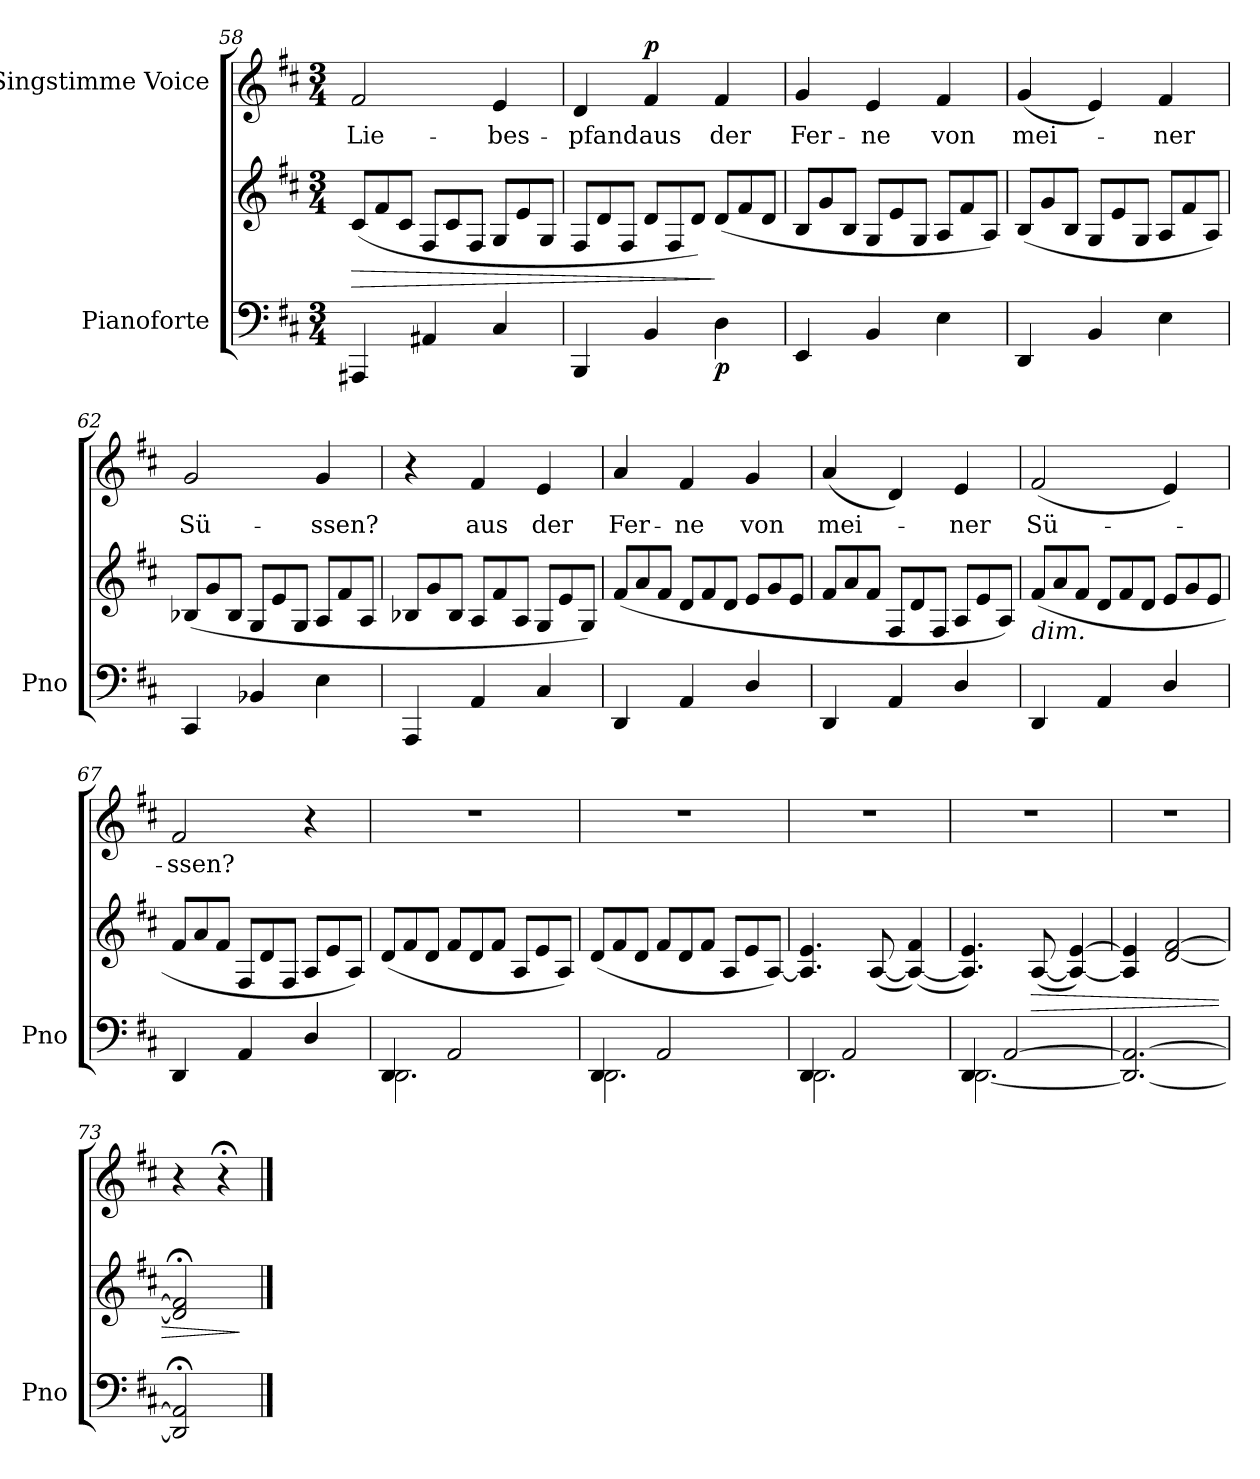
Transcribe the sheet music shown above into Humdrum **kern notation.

**kern	**kern	**dynam	**kern	**text	**dynam
*part2	*part2	*part2	*part1	*part1	*part1
*staff3	*staff2	*staff2/3	*staff1	*staff1	*staff1
*I"Pianoforte	*	*	*I"Singstimme Voice	*	*
*I'Pno	*	*	*	*	*
*clefF4	*clefG2	*	*clefG2	*	*
*k[f#c#]	*k[f#c#]	*	*k[f#c#]	*	*
*M3/4	*M3/4	*	*M3/4	*	*
*	*Xtuplet	*	*	*	*
=58	=58	=58	=58	=58	=58
!	!	!LO:HP:b	!	!	!
4AAA#X/	(12c#/L	>	2f#/	Lie-	.
.	12f#/	.	.	.	.
.	12c#/J	.	.	.	.
4AA#X/	12F#/L	.	.	.	.
.	12c#/	.	.	.	.
.	12F#/J	.	.	.	.
4C#/	12G/L	.	4e/	-bes-	.
.	12e/	.	.	.	.
.	12G/J	.	.	.	.
=59	=59	=59	=59	=59	=59
4BBB/	12F#/L	.	4d/	-pfand	.
.	12d/	.	.	.	.
.	12F#/J	.	.	.	.
!	!	!	!	!	!LO:DY:b
4BB/	12d/L	.	4f#/	aus	p
.	12F#/	.	.	.	.
.	12d/J)	.	.	.	.
!	!	!LO:DY:n=1:b=2	!	!	!
4D\	(12d/L	] p	4f#/	der	.
.	12f#/	.	.	.	.
.	12d/J	.	.	.	.
=60	=60	=60	=60	=60	=60
4EE/	12B/L	.	4g/	Fer-	.
.	12g/	.	.	.	.
.	12B/J	.	.	.	.
4BB/	12G/L	.	4e/	-ne	.
.	12e/	.	.	.	.
.	12G/J	.	.	.	.
4E\	12A/L	.	4f#/	von	.
.	12f#/	.	.	.	.
.	12A/J)	.	.	.	.
=61	=61	=61	=61	=61	=61
4DD/	(12B/L	.	(4g/	mei-	.
.	12g/	.	.	.	.
.	12B/J	.	.	.	.
4BB/	12G/L	.	4e/)	.	.
.	12e/	.	.	.	.
.	12G/J	.	.	.	.
4E\	12A/L	.	4f#/	-ner	.
.	12f#/	.	.	.	.
.	12A/J)	.	.	.	.
=62	=62	=62	=62	=62	=62
4CC#/	(12B-X/L	.	2g/	Sü-	.
.	12g/	.	.	.	.
.	12B-/J	.	.	.	.
4BB-X/	12G/L	.	.	.	.
.	12e/	.	.	.	.
.	12G/J	.	.	.	.
4E\	12A/L	.	4g/	-ssen?	.
.	12f#/	.	.	.	.
.	12A/J	.	.	.	.
=63	=63	=63	=63	=63	=63
4AAA/	12B-X/L	.	4r	.	.
.	12g/	.	.	.	.
.	12B-/J	.	.	.	.
4AA/	12A/L	.	4f#/	aus	.
.	12f#/	.	.	.	.
.	12A/J	.	.	.	.
4C#/	12G/L	.	4e/	der	.
.	12e/	.	.	.	.
.	12G/J)	.	.	.	.
=64	=64	=64	=64	=64	=64
4DD/	(12f#/L	.	4a/	Fer-	.
.	12a/	.	.	.	.
.	12f#/J	.	.	.	.
4AA/	12d/L	.	4f#/	-ne	.
.	12f#/	.	.	.	.
.	12d/J	.	.	.	.
4D/	12e/L	.	4g/	von	.
.	12g/	.	.	.	.
.	12e/J	.	.	.	.
=65	=65	=65	=65	=65	=65
4DD/	12f#/L	.	(4a/	mei-	.
.	12a/	.	.	.	.
.	12f#/J	.	.	.	.
4AA/	12F#/L	.	4d/)	.	.
.	12d/	.	.	.	.
.	12F#/J	.	.	.	.
4D/	12A/L	.	4e/	-ner	.
.	12e/	.	.	.	.
.	12A/J)	.	.	.	.
=66	=66	=66	=66	=66	=66
!	!LO:TX:b:i:t=dim.	!	!	!	!
4DD/	(12f#/L	.	(2f#/	Sü-	.
.	12a/	.	.	.	.
.	12f#/J	.	.	.	.
4AA/	12d/L	.	.	.	.
.	12f#/	.	.	.	.
.	12d/J	.	.	.	.
4D/	12e/L	.	4e/)	.	.
.	12g/	.	.	.	.
.	12e/J	.	.	.	.
=67	=67	=67	=67	=67	=67
4DD/	12f#/L	.	2f#/	-ssen?	.
.	12a/	.	.	.	.
.	12f#/J	.	.	.	.
4AA/	12F#/L	.	.	.	.
.	12d/	.	.	.	.
.	12F#/J	.	.	.	.
4D/	12A/L	.	4r	.	.
.	12e/	.	.	.	.
.	12A/J)	.	.	.	.
=68	=68	=68	=68	=68	=68
*^	*	*	*	*	*
4DD/	2.DD\	(12d/L	.	2.r	.	.
.	.	12f#/	.	.	.	.
.	.	12d/J	.	.	.	.
2AA/	.	12f#/L	.	.	.	.
.	.	12d/	.	.	.	.
.	.	12f#/J	.	.	.	.
.	.	12A/L	.	.	.	.
.	.	12e/	.	.	.	.
.	.	12A/J)	.	.	.	.
=69	=69	=69	=69	=69	=69	=69
4DD/	2.DD\	(12d/L	.	2.r	.	.
.	.	12f#/	.	.	.	.
.	.	12d/J	.	.	.	.
2AA/	.	12f#/L	.	.	.	.
.	.	12d/	.	.	.	.
.	.	12f#/J	.	.	.	.
.	.	12A/L	.	.	.	.
.	.	12e/	.	.	.	.
.	.	[12A/J)	.	.	.	.
=70	=70	=70	=70	=70	=70	=70
4DD/	2.DD\	4.A/] 4.e/	.	2.r	.	.
2AA/	.	.	.	.	.	.
.	.	([8A/	.	.	.	.
.	.	(4A/_ 4f#/)	.	.	.	.
=71	=71	=71	=71	=71	=71	=71
4DD/	[2.DD\	4.A/] 4.e/)	.	2.r	.	.
[2AA/	.	.	.	.	.	.
!	!	!	!LO:HP:b	!	!	!
.	.	([8A/	>	.	.	.
.	.	4A/_ [4e/)	.	.	.	.
*v	*v	*	*	*	*	*
=72	=72	=72	=72	=72	=72
2.DD/_ 2.AA/_	4A/] 4e/]	.	2.r	.	.
.	[2d/ [2f#/	.	.	.	.
=73	=73	=73	=73	=73	=73
2DD/]; 2AA/];	2d/];< 2f#/];<	.	4r	.	.
.	.	.	4r;<	.	.
.	.	]	.	.	.
==	==	==	==	==	==
*-	*-	*-	*-	*-	*-
